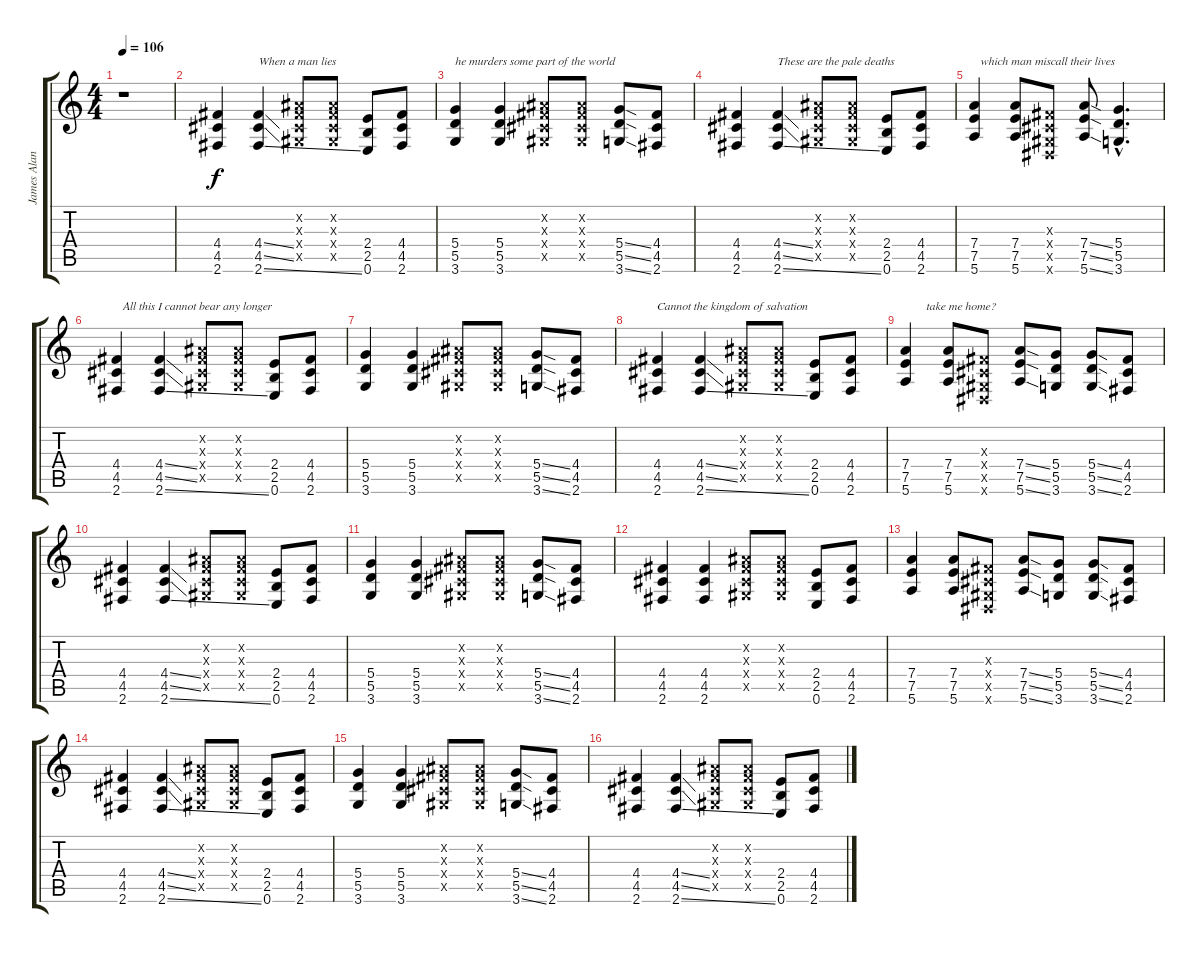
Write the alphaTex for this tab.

\track ("James Alan Hetfield" "James Alan") {instrument distortionguitar}
\staff {score tabs}
\tuning (E4 B3 G3 D3 A2 E2) {hide}
\ts (4 4)
\tempo 106
\clef g2
\ks c
r.1{dy f volume 16} |
(4.4 4.5 2.6).4 (4.4{ss} 4.5{ss} 2.6{ss}).4{txt "When a man lies"} (-1.2{x} -1.3{x} -1.4{x} -1.5{x}).8 (-1.2{x} -1.3{x} -1.4{x} -1.5{x}).8 (2.4 2.5 0.6).8 (4.4 4.5 2.6).8 |
(5.4 5.5 3.6).4{txt "he murders some part of the world"} (5.4 5.5 3.6).4 (-1.2{x} -1.3{x} -1.4{x} -1.5{x}).8 (-1.2{x} -1.3{x} -1.4{x} -1.5{x}).8 (5.4{ss} 5.5{ss} 3.6{ss}).8 (4.4 4.5 2.6).8 |
(4.4 4.5 2.6).4 (4.4{ss} 4.5{ss} 2.6{ss}).4{txt "These are the pale deaths"} (-1.2{x} -1.3{x} -1.4{x} -1.5{x}).8 (-1.2{x} -1.3{x} -1.4{x} -1.5{x}).8 (2.4 2.5 0.6).8 (4.4 4.5 2.6).8 |
(7.4 7.5 5.6).4{txt "  which man miscall their lives"} (7.4 7.5 5.6).8 (-1.3{x} -1.4{x} -1.5{x} -1.6{x}).8 (7.4{ss} 7.5{ss} 5.6{ss}).8 (5.4{hac} 5.5{hac} 3.6{hac}).4{d} |
(4.4 4.5 2.6).4{txt "  All this I cannot bear any longer"} (4.4{ss} 4.5{ss} 2.6{ss}).4 (-1.2{x} -1.3{x} -1.4{x} -1.5{x}).8 (-1.2{x} -1.3{x} -1.4{x} -1.5{x}).8 (2.4 2.5 0.6).8 (4.4 4.5 2.6).8 |
(5.4 5.5 3.6).4 (5.4 5.5 3.6).4 (-1.2{x} -1.3{x} -1.4{x} -1.5{x}).8 (-1.2{x} -1.3{x} -1.4{x} -1.5{x}).8 (5.4{ss} 5.5{ss} 3.6{ss}).8 (4.4 4.5 2.6).8 |
(4.4 4.5 2.6).4{txt "Cannot the kingdom of salvation "} (4.4{ss} 4.5{ss} 2.6{ss}).4 (-1.2{x} -1.3{x} -1.4{x} -1.5{x}).8 (-1.2{x} -1.3{x} -1.4{x} -1.5{x}).8 (2.4 2.5 0.6).8 (4.4 4.5 2.6).8 |
(7.4 7.5 5.6).4{txt "       take me home?"} (7.4 7.5 5.6).8 (-1.3{x} -1.4{x} -1.5{x} -1.6{x}).8 (7.4{ss} 7.5{ss} 5.6{ss}).8 (5.4 5.5 3.6).8 (5.4{ss} 5.5{ss} 3.6{ss}).8 (4.4 4.5 2.6).8 |
(4.4 4.5 2.6).4 (4.4{ss} 4.5{ss} 2.6{ss}).4 (-1.2{x} -1.3{x} -1.4{x} -1.5{x}).8 (-1.2{x} -1.3{x} -1.4{x} -1.5{x}).8 (2.4 2.5 0.6).8 (4.4 4.5 2.6).8 |
(5.4 5.5 3.6).4 (5.4 5.5 3.6).4 (-1.2{x} -1.3{x} -1.4{x} -1.5{x}).8 (-1.2{x} -1.3{x} -1.4{x} -1.5{x}).8 (5.4{ss} 5.5{ss} 3.6{ss}).8 (4.4 4.5 2.6).8 |
(4.4 4.5 2.6).4 (4.4 4.5 2.6).4 (-1.2{x} -1.3{x} -1.4{x} -1.5{x}).8 (-1.2{x} -1.3{x} -1.4{x} -1.5{x}).8 (2.4 2.5 0.6).8 (4.4 4.5 2.6).8 |
(7.4 7.5 5.6).4 (7.4 7.5 5.6).8 (-1.3{x} -1.4{x} -1.5{x} -1.6{x}).8 (7.4{ss} 7.5{ss} 5.6{ss}).8 (5.4 5.5 3.6).8 (5.4{ss} 5.5{ss} 3.6{ss}).8 (4.4 4.5 2.6).8 |
(4.4 4.5 2.6).4 (4.4{ss} 4.5{ss} 2.6{ss}).4 (-1.2{x} -1.3{x} -1.4{x} -1.5{x}).8 (-1.2{x} -1.3{x} -1.4{x} -1.5{x}).8 (2.4 2.5 0.6).8 (4.4 4.5 2.6).8 |
(5.4 5.5 3.6).4 (5.4 5.5 3.6).4 (-1.2{x} -1.3{x} -1.4{x} -1.5{x}).8 (-1.2{x} -1.3{x} -1.4{x} -1.5{x}).8 (5.4{ss} 5.5{ss} 3.6{ss}).8 (4.4 4.5 2.6).8 |
(4.4 4.5 2.6).4 (4.4{ss} 4.5{ss} 2.6{ss}).4 (-1.2{x} -1.3{x} -1.4{x} -1.5{x}).8 (-1.2{x} -1.3{x} -1.4{x} -1.5{x}).8 (2.4 2.5 0.6).8 (4.4 4.5 2.6).8
